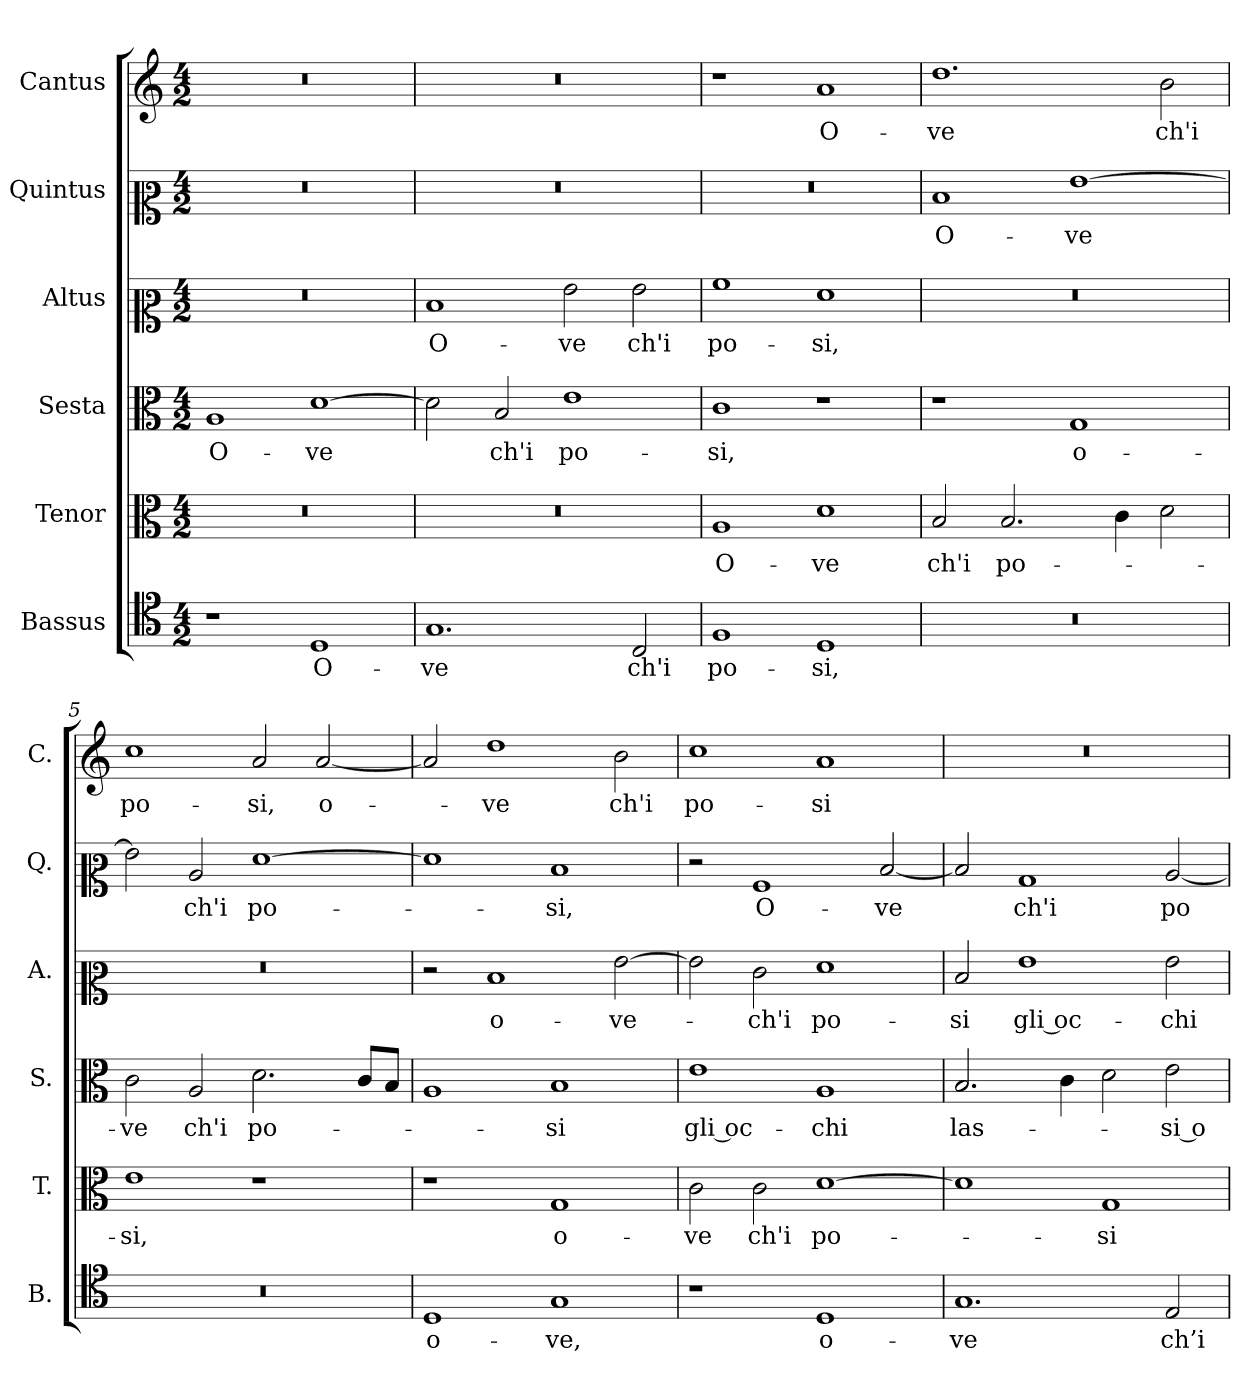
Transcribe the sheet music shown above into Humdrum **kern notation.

**kern	**text	**kern	**text	**kern	**text	**kern	**text	**kern	**text	**kern	**text
*part6	*part6	*part5	*part5	*part4	*part4	*part3	*part3	*part2	*part2	*part1	*part1
*staff6	*staff6	*staff5	*staff5	*staff4	*staff4	*staff3	*staff3	*staff2	*staff2	*staff1	*staff1
*I"Bassus	*	*I"Tenor	*	*I"Sesta	*	*I"Altus	*	*I"Quintus	*	*I"Cantus	*
*I'B.	*	*I'T.	*	*I'S.	*	*I'A.	*	*I'Q.	*	*I'C.	*
*clefC4	*	*clefC3	*	*clefC3	*	*clefC2	*	*clefC2	*	*clefG2	*
*k[]	*	*k[]	*	*k[]	*	*k[]	*	*k[]	*	*k[]	*
*M4/2	*	*M4/2	*	*M4/2	*	*M4/2	*	*M4/2	*	*M4/2	*
=1	=1	=1	=1	=1	=1	=1	=1	=1	=1	=1	=1
1r	.	0r	.	1A	O-	0r	.	0r	.	0r	.
1D	O-	.	.	[1d	-ve	.	.	.	.	.	.
=2	=2	=2	=2	=2	=2	=2	=2	=2	=2	=2	=2
1.G	-ve	0r	.	2d\]	.	1d	O-	0r	.	0r	.
.	.	.	.	2B/	ch'i	.	.	.	.	.	.
.	.	.	.	1e	po-	2g\	-ve	.	.	.	.
2C/	ch'i	.	.	.	.	2g\	ch'i	.	.	.	.
=3	=3	=3	=3	=3	=3	=3	=3	=3	=3	=3	=3
1F	po-	1A	O-	1c	-si,	1a	po-	0r	.	1r	.
1D	-si,	1d	-ve	1r	.	1f	-si,	.	.	1a	O-
=4	=4	=4	=4	=4	=4	=4	=4	=4	=4	=4	=4
0r	.	2B/	ch'i	1r	.	0r	.	1d	O-	1.dd	-ve
.	.	2.B/	po-	.	.	.	.	.	.	.	.
.	.	.	.	1G	o-	.	.	[1g	-ve	.	.
.	.	4c\	.	.	.	.	.	.	.	.	.
.	.	2d\	.	.	.	.	.	.	.	2b\	ch'i
=5	=5	=5	=5	=5	=5	=5	=5	=5	=5	=5	=5
0r	.	1e	-si,	2c\	-ve	0r	.	2g\]	.	1cc	po-
.	.	.	.	2A/	ch'i	.	.	2c/	ch'i	.	.
.	.	1r	.	2.d\	po-	.	.	[1f	po-	2a/	-si,
.	.	.	.	.	.	.	.	.	.	[2a/	o-
.	.	.	.	8c/L	.	.	.	.	.	.	.
.	.	.	.	8B/J	.	.	.	.	.	.	.
=6	=6	=6	=6	=6	=6	=6	=6	=6	=6	=6	=6
1D	o-	1r	.	1A	.	2r	.	1f]	.	2a/]	.
.	.	.	.	.	.	1d	o-	.	.	1dd	-ve
1G	-ve,	1G	o-	1B	-si	.	.	1d	-si,	.	.
.	.	.	.	.	.	[2g\	-ve-	.	.	2b\	ch'i
=7	=7	=7	=7	=7	=7	=7	=7	=7	=7	=7	=7
1r	.	2c\	-ve	1e	gli oc-	2g\]	.	2r	.	1cc	po-
.	.	2c\	ch'i	.	.	2e\	-ch'i	1A	O-	.	.
1D	o-	[1d	po-	1A	-chi	1f	po-	.	.	1a	-si
.	.	.	.	.	.	.	.	[2d/	-ve	.	.
!!LO:LB:g=z
=8	=8	=8	=8	=8	=8	=8	=8	=8	=8	=8	=8
1.G	-ve	1d]	.	2.B/	las-	2d/	-si	2d/]	.	0r	.
.	.	.	.	.	.	1g	gli oc-	1B	ch'i	.	.
.	.	.	.	4c\	.	.	.	.	.	.	.
.	.	1G	-si	2d\	.	.	.	.	.	.	.
2E/	ch’i	.	.	2e\	-si o	2g\	-chi	[2c/	po-	.	.
=	=	=	=	=	=	=	=	=	=	=	=
*-	*-	*-	*-	*-	*-	*-	*-	*-	*-	*-	*-
